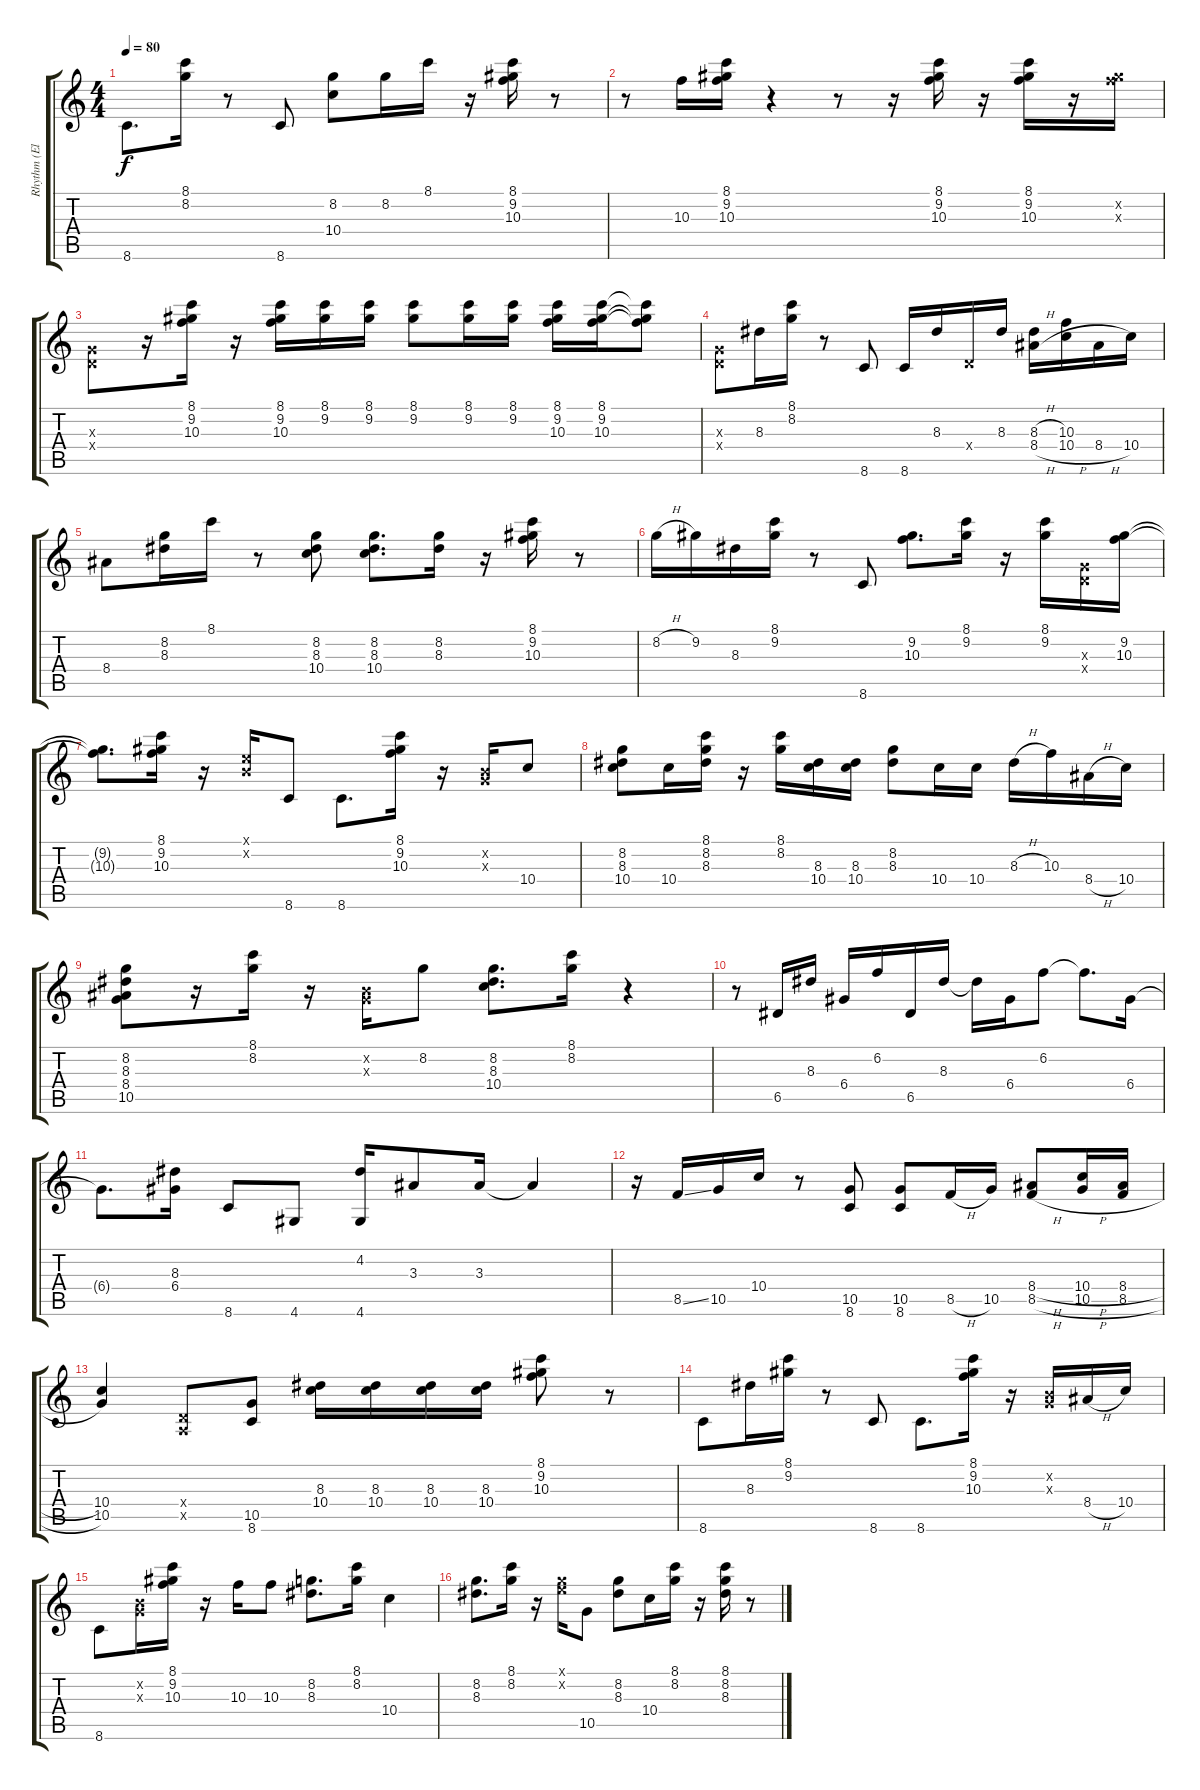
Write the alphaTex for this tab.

\track ("Rhythm (Electric Guitar (Clean)" "Rhythm (El") {instrument electricguitarclean}
\staff {score tabs}
\tuning (E4 B3 G3 D3 A2 E2) {hide}
\ts (4 4)
\tempo 80
\clef g2
\ks c
8.6.8{d dy f} (8.1 8.2).16 r.8 8.6.8 (8.2 10.4).8 8.2.16 8.1.16 r.16 (8.1 9.2 10.3).16 r.8 |
r.8 10.3.16 (8.1 9.2 10.3).16 r.4 r.8 r.16 (8.1 9.2 10.3).16 r.16 (8.1 9.2 10.3).16 r.16 (9.2{x} 10.3{x}).16 |
(0.3{x} 0.4{x}).8 r.16 (8.1 9.2 10.3).16 r.16 (8.1 9.2 10.3).16 (8.1 9.2).16 (8.1 9.2).16 (8.1 9.2).8 (8.1 9.2).16 (8.1 9.2).16 (8.1 9.2 10.3).16 (8.1 9.2 10.3).16 (8.1{t} 9.2{t} 10.3{t}).8 |
(0.3{x} 0.4{x}).8 8.3.16 (8.1 8.2).16 r.8 8.6.8 8.6.16 8.3.16 0.4{x}.16 8.3.16 (8.3{h} 8.4{h}).16 (10.3 10.4{h}).16 8.4{h}.16 10.4.16 |
8.4.8 (8.2 8.3).16 8.1.16 r.8 (8.2 8.3 10.4).8 (8.2 8.3 10.4).8{d} (8.2 8.3).16 r.16 (8.1 9.2 10.3).16 r.8 |
8.2{h}.16 9.2.16 8.3.16 (8.1 9.2).16 r.8 8.6.8 (9.2 10.3).8{d} (8.1 9.2).16 r.16 (8.1 9.2).16 (0.3{x} 0.4{x}).16 (9.2 10.3).16 |
(9.2{t} 10.3{t}).8{d} (8.1 9.2 10.3).16 r.16 (0.1{x} 0.2{x}).16 8.6.8 8.6.8{d} (8.1 9.2 10.3).16 r.16 (0.2{x} 0.3{x}).16 10.4.8 |
(8.2 8.3 10.4).8 10.4.16 (8.1 8.2 8.3).16 r.16 (8.1 8.2).16 (8.3 10.4).16 (8.3 10.4).16 (8.2 8.3).8 10.4.16 10.4.16 8.3{h}.16 10.3.16 8.4{h}.16 10.4.16 |
(8.2 8.3 8.4 10.5).8 r.16 (8.1 8.2).16 r.16 (0.2{x} 0.3{x}).16 8.2.8 (8.2 8.3 10.4).8{d} (8.1 8.2).16 r.4 |
r.8 6.5.16 8.3.16 6.4.16 6.2.16 6.5.16 8.3.16 8.3{t}.16 6.4.16 6.2.8 6.2{t}.8{d} 6.4.16 |
6.4{t}.8{d} (8.3 6.4).16 8.6.8 4.6.8 (4.2 4.6).16 3.3.8 3.3.16 3.3{t}.4 |
r.16 8.5{ss}.16 10.5.16 10.4.16 r.8 (10.5 8.6).8 (10.5 8.6).8 8.5{h}.16 10.5.16 (8.4{h} 8.5{h}).8 (10.4{h} 10.5{h}).16 (8.4{h} 8.5{h}).16 |
(10.4 10.5).4 (0.4{x} 0.5{x}).8 (10.5 8.6).8 (8.3 10.4).16 (8.3 10.4).16 (8.3 10.4).16 (8.3 10.4).16 (8.1 9.2 10.3).8 r.8 |
8.6.8 8.3.16 (8.1 9.2).16 r.8 8.6.8 8.6.8{d} (8.1 9.2 10.3).16 r.16 (0.2{x} 0.3{x}).16 8.4{h}.16 10.4.16 |
8.6.8 (0.2{x} 0.3{x}).16 (8.1 9.2 10.3).16 r.16 10.3.16 10.3.8 (8.2 8.3).8{d} (8.1 8.2).16 10.4.4 |
(8.2 8.3).8{d} (8.1 8.2).16 r.16 (0.1{x} 8.2{x}).16 10.5.8 (8.2 8.3).8 10.4.16 (8.1 8.2).16 r.16 (8.1 8.2 8.3).16 r.8
